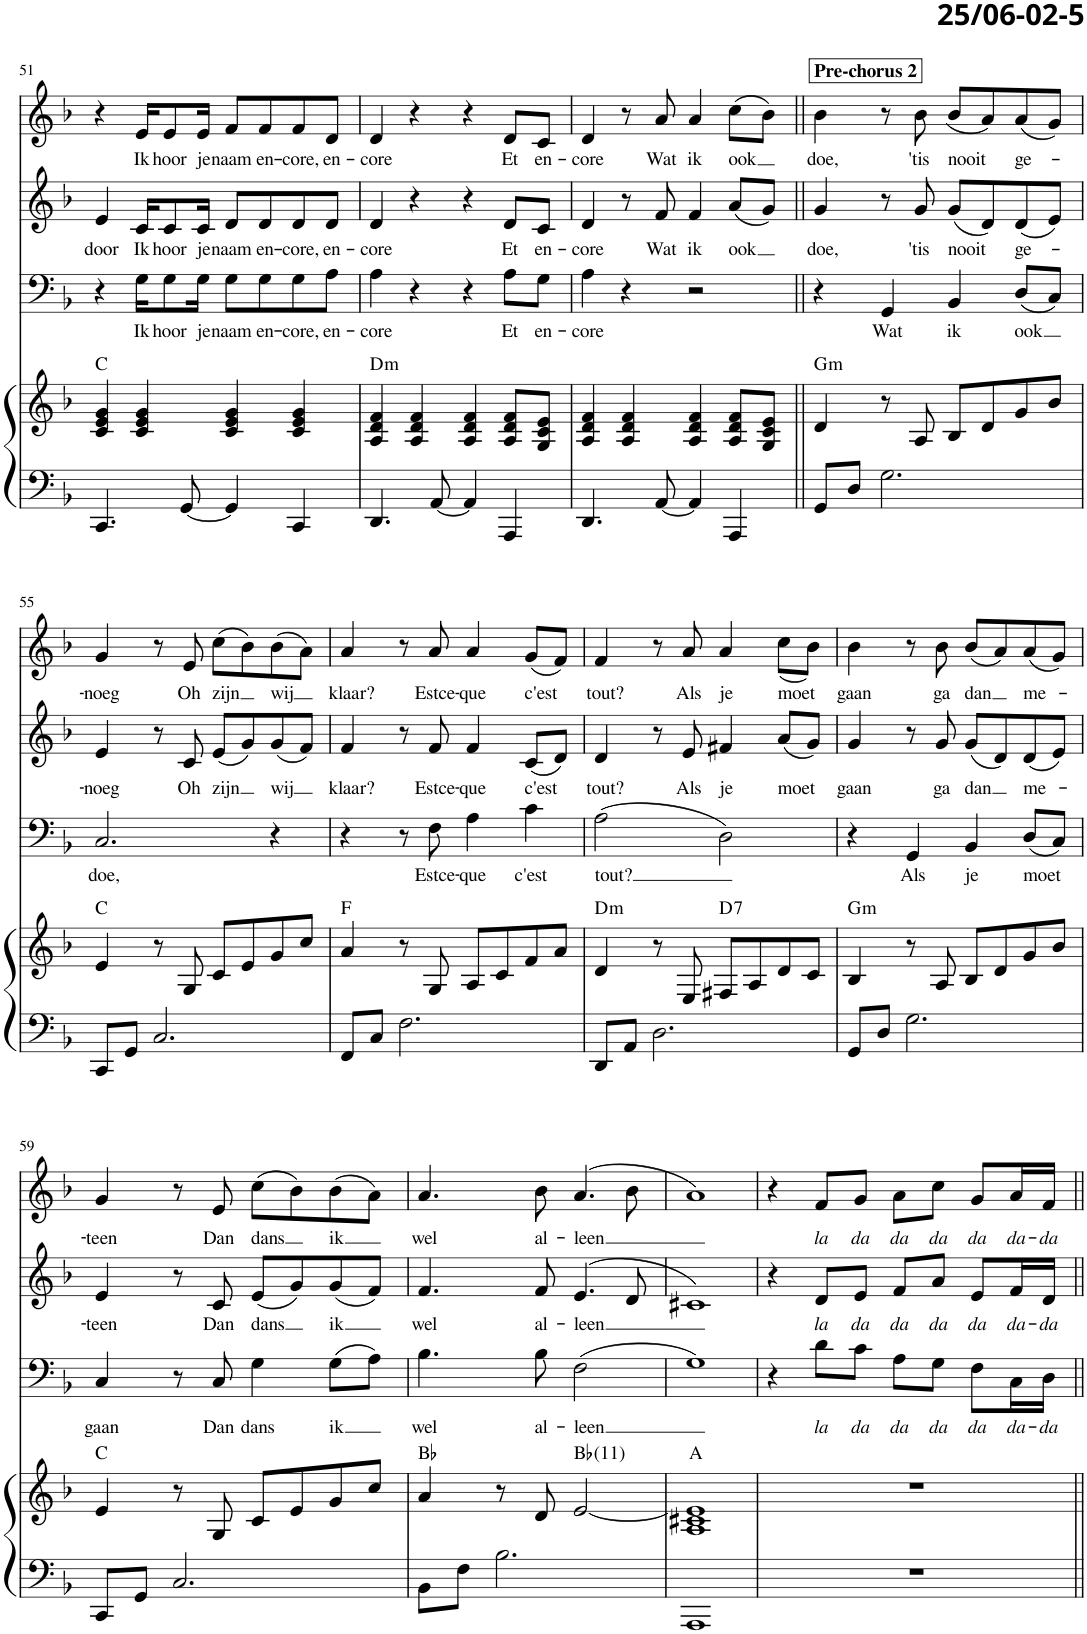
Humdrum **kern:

**kern	**kern	**harte	**kern	**text	**kern	**text	**kern	**text
*part4	*part4	*part4	*part3	*part3	*part2	*part2	*part1	*part1
*staff5	*staff4	*	*staff3	*staff3	*staff2	*staff2	*staff1	*staff1
*I"Piano	*	*	*I"Bas	*	*I"alt	*	*I"Sopraan	*
*I'Pno	*	*	*	*	*	*	*	*
!!LO:PB:g=z
*clefF4	*clefG2	*	*clefF4	*	*clefG2	*	*clefG2	*
*k[b-]	*k[b-]	*	*k[b-]	*	*k[b-]	*	*k[b-]	*
*M4/4	*M4/4	*	*M4/4	*	*M4/4	*	*M4/4	*
=51	=51	=51	=51	=51	=51	=51	=51	=51
!	!	!	!	!	!	!LO:LY:b	!	!
4.CC/	4c/ 4e/ 4g/	C:maj	4r	.	4e/	door	4r	.
!	!	!	!	!LO:LY:b	!	!LO:LY:b	!	!LO:LY:b
.	4c/ 4e/ 4g/	.	16G\KL	Ik	16c/KL	Ik	16e/KL	Ik
!	!	!	!	!LO:LY:b	!	!LO:LY:b	!	!LO:LY:b
.	.	.	8G\	hoor	8c/	hoor	8e/	hoor
[<8GG/	.	.	.	.	.	.	.	.
!	!	!	!	!LO:LY:b	!	!LO:LY:b	!	!LO:LY:b
.	.	.	16G\Jk	je	16c/Jk	je	16e/Jk	je
!	!	!	!	!LO:LY:b	!	!LO:LY:b	!	!LO:LY:b
4GG/]	4c/ 4e/ 4g/	.	8G\L	naam	8d/L	naam	8f/L	naam
!	!	!	!	!LO:LY:b	!	!LO:LY:b	!	!LO:LY:b
.	.	.	8G\	en-	8d/	en-	8f/	en-
!	!	!	!	!LO:LY:b	!	!LO:LY:b	!	!LO:LY:b
4CC/	4c/ 4e/ 4g/	.	8G\	-core,	8d/	-core,	8f/	-core,
!	!	!	!	!LO:LY:b	!	!LO:LY:b	!	!LO:LY:b
.	.	.	8A\J	en-	8d/J	en-	8d/J	en-
=52	=52	=52	=52	=52	=52	=52	=52	=52
!	!	!LO:H:kt=m	!	!LO:LY:b	!	!LO:LY:b	!	!LO:LY:b
4.DD/	4A/ 4d/ 4f/	D:min	4A\	-core	4d/	-core	4d/	-core
.	4A/ 4d/ 4f/	.	4r	.	4r	.	4r	.
[<8AA/	.	.	.	.	.	.	.	.
4AA/]	4A/ 4d/ 4f/	.	4r	.	4r	.	4r	.
!	!	!	!	!LO:LY:b	!	!LO:LY:b	!	!LO:LY:b
4AAA/	8A/ 8d/ 8f/L	.	8A\L	Et	8d/L	Et	8d/L	Et
!	!	!	!	!LO:LY:b	!	!LO:LY:b	!	!LO:LY:b
.	8G/ 8c/ 8e/J	.	8G\J	en-	8c/J	en-	8c/J	en-
=53	=53	=53	=53	=53	=53	=53	=53	=53
!	!	!	!	!LO:LY:b	!	!LO:LY:b	!	!LO:LY:b
4.DD/	4A/ 4d/ 4f/	.	4A\	-core	4d/	-core	4d/	-core
.	4A/ 4d/ 4f/	.	4r	.	8r	.	8r	.
!	!	!	!	!	!	!LO:LY:b	!	!LO:LY:b
[<8AA/	.	.	.	.	8f/	Wat	8a/	Wat
!	!	!	!	!	!	!LO:LY:b	!	!LO:LY:b
4AA/]	4A/ 4d/ 4f/	.	2r	.	4f/	ik	4a/	ik
!	!	!	!	!	!	!LO:LY:b	!	!LO:LY:b
4AAA/	8A/ 8d/ 8f/L	.	.	.	(<8a/L	ook	(>8cc\L	ook
.	8G/ 8c/ 8e/J	.	.	.	8g/J)	.	8b-\J)	.
=54||	=54||	=54||	=54||	=54||	=54||	=54||	=54||	=54||
!	!	!	!	!	!	!	!LO:TX:a:B:t=Pre-chorus 2	!
!	!	!LO:H:kt=m	!	!	!	!LO:LY:b	!	!LO:LY:b
8GG/L	4d/	G:min	4r	.	4g/	doe,	4b-\	doe,
8D/J	.	.	.	.	.	.	.	.
!	!	!	!	!LO:LY:b	!	!	!	!
2.G\	8r	.	4GG/	Wat	8r	.	8r	.
!	!	!	!	!	!	!LO:LY:b	!	!LO:LY:b
.	8A/	.	.	.	8g/	'tis	(<8b-\	'tis
!	!	!	!	!LO:LY:b	!	!LO:LY:b	!	!LO:LY:b
.	8B-/L	.	4BB-/	ik	(<8g/L	nooit	8b-/L	nooit
.	8d/	.	.	.	8d/)	.	8a/)	.
!	!	!	!	!LO:LY:b	!	!LO:LY:b	!	!LO:LY:b
.	8g/	.	(8D/L	ook	(<8d/	ge-	(<8a/	ge-
.	8b-/J	.	8C/J)	.	8e/J)	.	8g/J)	.
!!LO:LB:g=z
=55	=55	=55	=55	=55	=55	=55	=55	=55
!	!	!	!	!LO:LY:b	!	!LO:LY:b	!	!LO:LY:b
8CC/L	4e/	C:maj	2.C/	doe,	4e/	-noeg	4g/	-noeg
8GG/J	.	.	.	.	.	.	.	.
2.C/	8r	.	.	.	8r	.	8r	.
!	!	!	!	!	!	!LO:LY:b	!	!LO:LY:b
.	8G/	.	.	.	8c/	Oh	8e/	Oh
!	!	!	!	!	!	!LO:LY:b	!	!LO:LY:b
.	8c/L	.	.	.	(<8e/L	zijn	(>8cc\L	zijn
.	8e/	.	.	.	8g/)	.	8b-\)	.
!	!	!	!	!	!	!LO:LY:b	!	!LO:LY:b
.	8g/	.	4r	.	(<8g/	wij	(>8b-\	wij
.	8cc/J	.	.	.	8f/J)	.	8a\J)	.
=56	=56	=56	=56	=56	=56	=56	=56	=56
!	!	!	!	!	!	!LO:LY:b	!	!LO:LY:b
8FF/L	4a/	F:maj	4r	.	4f/	klaar?	4a/	klaar?
8C/J	.	.	.	.	.	.	.	.
2.F\	8r	.	8r	.	8r	.	8r	.
!	!	!	!	!LO:LY:b	!	!LO:LY:b	!	!LO:LY:b
.	8G/	.	8F\	Estce-	8f/	Estce-	8a/	Estce-
!	!	!	!	!LO:LY:b	!	!LO:LY:b	!	!LO:LY:b
.	8A/L	.	4A\	-que	4f/	-que	4a/	-que
.	8c/	.	.	.	.	.	.	.
!	!	!	!	!LO:LY:b	!	!LO:LY:b	!	!LO:LY:b
.	8f/	.	4c\	c'est	(<8c/L	c'est	(<8g/L	c'est
.	8a/J	.	.	.	8d/J)	.	8f/J)	.
=57	=57	=57	=57	=57	=57	=57	=57	=57
!	!	!LO:H:kt=m	!	!LO:LY:b	!	!LO:LY:b	!	!LO:LY:b
8DD/L	4d/	D:min	(2A\	tout?	4d/	tout?	4f/	tout?
8AA/J	.	.	.	.	.	.	.	.
2.D\	8r	.	.	.	8r	.	8r	.
!	!	!	!	!	!	!LO:LY:b	!	!LO:LY:b
.	8E/	.	.	.	8e/	Als	8a/	Als
!	!	!LO:H:kt=7	!	!	!	!LO:LY:b	!	!LO:LY:b
.	8F#X/L	D:7	2D\)	.	4f#X/	je	4a/	je
.	8A/	.	.	.	.	.	.	.
!	!	!	!	!	!	!LO:LY:b	!	!LO:LY:b
.	8d/	.	.	.	(<8a/L	moet	(<8cc\L	moet
.	8c/J	.	.	.	8g/J)	.	8b-\J)	.
=58	=58	=58	=58	=58	=58	=58	=58	=58
!	!	!LO:H:kt=m	!	!	!	!LO:LY:b	!	!LO:LY:b
8GG/L	4B-/	G:min	4r	.	4g/	gaan	4b-\	gaan
8D/J	.	.	.	.	.	.	.	.
!	!	!	!	!LO:LY:b	!	!	!	!
2.G\	8r	.	4GG/	Als	8r	.	8r	.
!	!	!	!	!	!	!LO:LY:b	!	!LO:LY:b
.	8A/	.	.	.	8g/	ga	8b-\	ga
!	!	!	!	!LO:LY:b	!	!LO:LY:b	!	!LO:LY:b
.	8B-/L	.	4BB-/	je	(<8g/L	dan	(<8b-/L	dan
.	8d/	.	.	.	8d/)	.	8a/)	.
!	!	!	!	!LO:LY:b	!	!LO:LY:b	!	!LO:LY:b
.	8g/	.	(8D/L	moet	(<8d/	me-	(<8a/	me-
.	8b-/J	.	8C/J)	.	8e/J)	.	8g/J)	.
!!LO:LB:g=z
=59	=59	=59	=59	=59	=59	=59	=59	=59
!	!	!	!	!LO:LY:b	!	!LO:LY:b	!	!LO:LY:b
8CC/L	4e/	C:maj	4C/	gaan	4e/	-teen	4g/	-teen
8GG/J	.	.	.	.	.	.	.	.
2.C/	8r	.	8r	.	8r	.	8r	.
!	!	!	!	!LO:LY:b	!	!LO:LY:b	!	!LO:LY:b
.	8G/	.	8C/	Dan	8c/	Dan	8e/	Dan
!	!	!	!	!LO:LY:b	!	!LO:LY:b	!	!LO:LY:b
.	8c/L	.	4G\	dans	(<8e/L	dans	(>8cc\L	dans
.	8e/	.	.	.	8g/)	.	8b-\)	.
!	!	!	!	!LO:LY:b	!	!LO:LY:b	!	!LO:LY:b
.	8g/	.	(>8G\L	ik	(<8g/	ik	(>8b-\	ik
.	8cc/J	.	8A\J)	.	8f/J)	.	8a\J)	.
=60	=60	=60	=60	=60	=60	=60	=60	=60
!	!	!	!	!LO:LY:b	!	!LO:LY:b	!	!LO:LY:b
8BB-\L	4a/	Bb:maj	4.B-\	wel	4.f/	wel	4.a/	wel
8F\J	.	.	.	.	.	.	.	.
2.B-\	8r	.	.	.	.	.	.	.
!	!	!	!	!LO:LY:b	!	!LO:LY:b	!	!LO:LY:b
.	8d/	.	8B-\	al-	8f/	al-	8b-\	al-
!	!	!	!	!LO:LY:b	!	!LO:LY:b	!	!LO:LY:b
.	[2e/	Bb:maj(11)	(>2F\	-leen	(>4.e/	-leen	(4.a/	-leen
.	.	.	.	.	8d/	.	8b-\	.
=61	=61	=61	=61	=61	=61	=61	=61	=61
1AAA	1A 1c#X 1e]	A:maj	1G)	.	1c#X)	.	1a)	.
=62	=62	=62	=62	=62	=62	=62	=62	=62
1r	1r	.	4r	.	4r	.	4r	.
!	!	!	!	!LO:LY:b	!	!LO:LY:b	!	!LO:LY:b
.	.	.	8d\L	la	8d/L	la	8f/L	la
!	!	!	!	!LO:LY:b	!	!LO:LY:b	!	!LO:LY:b
.	.	.	8c\J	da	8e/J	da	8g/J	da
!	!	!	!	!LO:LY:b	!	!LO:LY:b	!	!LO:LY:b
.	.	.	8A\L	da	8f/L	da	8a\L	da
!	!	!	!	!LO:LY:b	!	!LO:LY:b	!	!LO:LY:b
.	.	.	8G\J	da	8a/J	da	8cc\J	da
!	!	!	!	!LO:LY:b	!	!LO:LY:b	!	!LO:LY:b
.	.	.	8F\L	da	8e/L	da	8g/L	da
!	!	!	!	!LO:LY:b	!	!LO:LY:b	!	!LO:LY:b
.	.	.	16C\L	da-	16f/L	da-	16a/L	da-
!	!	!	!	!LO:LY:b	!	!LO:LY:b	!	!LO:LY:b
.	.	.	16D\JJ	-da	16d/JJ	-da	16f/JJ	-da
=||	=||	=||	=||	=||	=||	=||	=||	=||
*-	*-	*-	*-	*-	*-	*-	*-	*-
